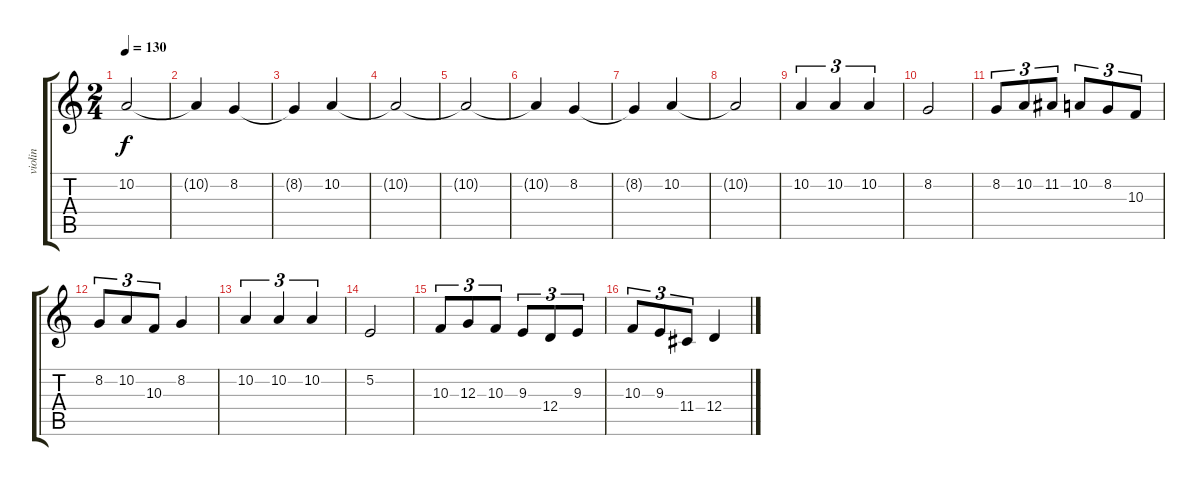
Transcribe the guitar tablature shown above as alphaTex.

\track ("violin" "violin") {instrument violin}
\staff {score tabs}
\tuning (E4 B3 G3 D3 A2 E2) {hide}
\ts (2 4)
\tempo 130
\clef g2
\ks c
10.2.2{dy f volume 8} |
10.2{t}.4 8.2.4 |
8.2{t}.4 10.2.4 |
10.2{t}.2 |
10.2{t}.2 |
10.2{t}.4 8.2.4 |
8.2{t}.4 10.2.4 |
10.2{t}.2 |
10.2.4{tu (3 2) volume 13} 10.2.4{tu (3 2)} 10.2.4{tu (3 2)} |
8.2.2 |
8.2.8{tu (3 2)} 10.2.8{tu (3 2)} 11.2.8{tu (3 2)} 10.2.8{tu (3 2)} 8.2.8{tu (3 2)} 10.3.8{tu (3 2)} |
8.2.8{tu (3 2)} 10.2.8{tu (3 2)} 10.3.8{tu (3 2)} 8.2.4 |
10.2.4{tu (3 2)} 10.2.4{tu (3 2)} 10.2.4{tu (3 2)} |
5.2.2 |
10.3.8{tu (3 2)} 12.3.8{tu (3 2)} 10.3.8{tu (3 2)} 9.3.8{tu (3 2)} 12.4.8{tu (3 2)} 9.3.8{tu (3 2)} |
10.3.8{tu (3 2)} 9.3.8{tu (3 2)} 11.4.8{tu (3 2)} 12.4.4
